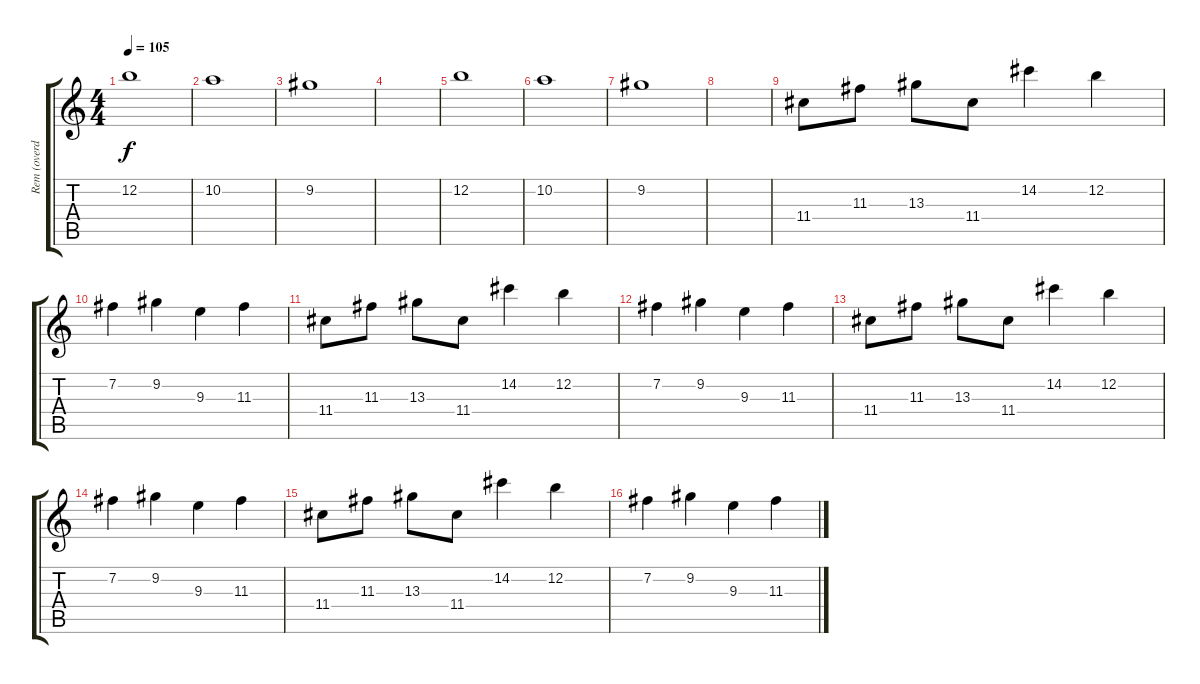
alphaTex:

\track ("Rem (overdrive guitar)" "Rem (overd") {instrument overdrivenguitar}
\staff {score tabs}
\tuning (E4 B3 G3 D3 A2 E2) {hide}
\ts (4 4)
\tempo 105
\clef g2
\ks c
12.2.1{dy f} |
10.2.1 |
9.2.1 |
|
12.2.1 |
10.2.1 |
9.2.1 |
|
11.4.8 11.3.8 13.3.8 11.4.8 14.2.4 12.2.4 |
7.2.4 9.2.4 9.3.4 11.3.4 |
11.4.8 11.3.8 13.3.8 11.4.8 14.2.4 12.2.4 |
7.2.4 9.2.4 9.3.4 11.3.4 |
11.4.8 11.3.8 13.3.8 11.4.8 14.2.4 12.2.4 |
7.2.4 9.2.4 9.3.4 11.3.4 |
11.4.8 11.3.8 13.3.8 11.4.8 14.2.4 12.2.4 |
7.2.4 9.2.4 9.3.4 11.3.4
